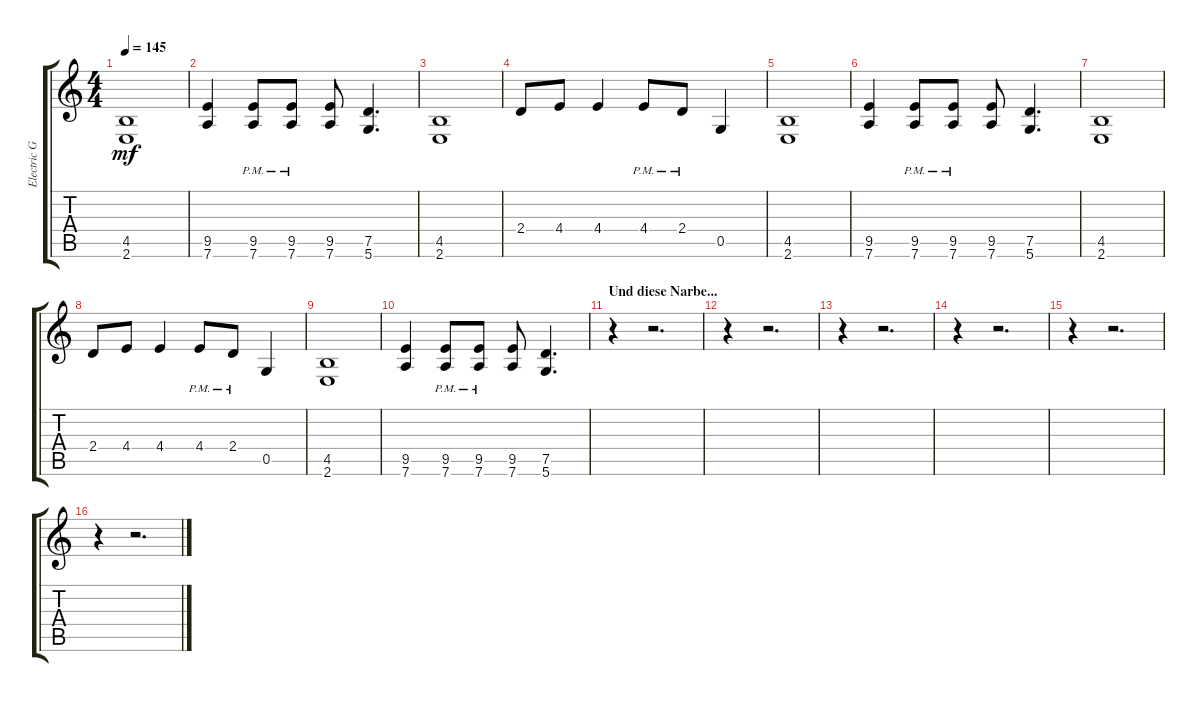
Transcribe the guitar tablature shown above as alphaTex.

\track ("Electric Guitar" "Electric G") {instrument distortionguitar}
\staff {score tabs}
\tuning (D4 A3 F3 C3 G2 D2) {hide}
\ts (4 4)
\tempo 145
\clef g2
\ks c
(4.5 2.6).1{dy mf} |
(9.5 7.6).4 (9.5{pm} 7.6{pm}).8 (9.5{pm} 7.6{pm}).8 (9.5 7.6).8 (7.5 5.6).4{d} |
(4.5 2.6).1 |
2.4.8 4.4.8 4.4.4 4.4{pm}.8 2.4{pm}.8 0.5.4 |
(4.5 2.6).1 |
(9.5 7.6).4 (9.5{pm} 7.6{pm}).8 (9.5{pm} 7.6{pm}).8 (9.5 7.6).8 (7.5 5.6).4{d} |
(4.5 2.6).1 |
2.4.8 4.4.8 4.4.4 4.4{pm}.8 2.4{pm}.8 0.5.4 |
(4.5 2.6).1 |
(9.5 7.6).4 (9.5{pm} 7.6{pm}).8 (9.5{pm} 7.6{pm}).8 (9.5 7.6).8 (7.5 5.6).4{d} |
\section ("" "Und diese Narbe...")
r.4 r.2{d} |
r.4 r.2{d} |
r.4 r.2{d} |
r.4 r.2{d} |
r.4 r.2{d} |
r.4 r.2{d}
